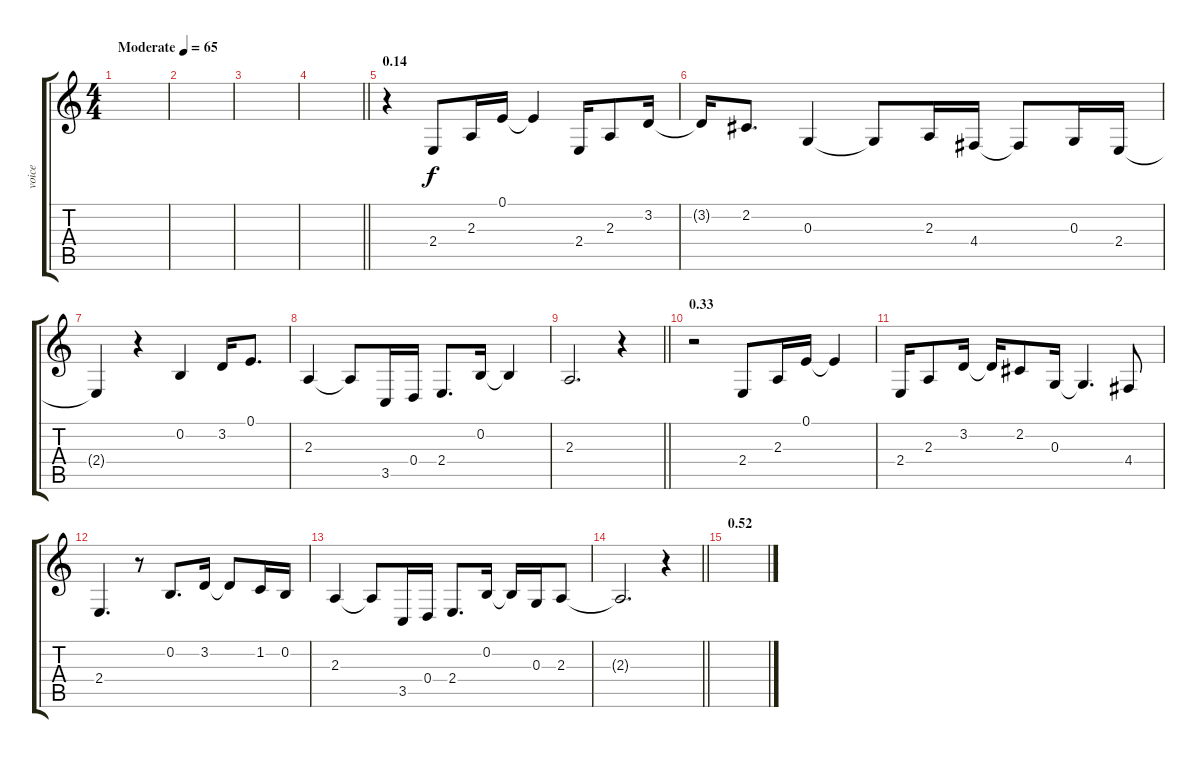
\track ("voice" "voice") {instrument oboe}
\staff {score tabs}
\tuning (E4 B3 G3 D3 A2 E2) {hide}
\ts (4 4)
\tempo (65 "Moderate")
\clef g2
\ks c
|
|
|
\barLineRight lightlight
|
\section ("" "0.14")
r.4 2.4.8 2.3.16 0.1.16 0.1{t}.4 2.4.16 2.3.8 3.2.16 |
3.2{t}.16 2.2.8{d} 0.3.4 0.3{t}.8 2.3.16 4.4.16 4.4{t}.8 0.3.16 2.4.16 |
2.4{t}.4 r.4 0.2.4 3.2.16 0.1.8{d} |
2.3.4 2.3{t}.8 3.5.16 0.4.16 2.4.8{d} 0.2.16 0.2{t}.4 |
\barLineRight lightlight
2.3.2{d} r.4 |
\section ("" "0.33")
r.2 2.4.8 2.3.16 0.1.16 0.1{t}.4 |
2.4.16 2.3.8 3.2.16 3.2{t}.16 2.2.8 0.3.16 0.3{t}.4{d} 4.4.8 |
2.4.4{d} r.8 0.2.8{d} 3.2.16 3.2{t}.8 1.2.16 0.2.16 |
2.3.4 2.3{t}.8 3.5.16 0.4.16 2.4.8{d} 0.2.16 0.2{t}.16 0.3.16 2.3.8 |
\barLineRight lightlight
2.3{t}.2{d} r.4 |
\section ("" "0.52")
